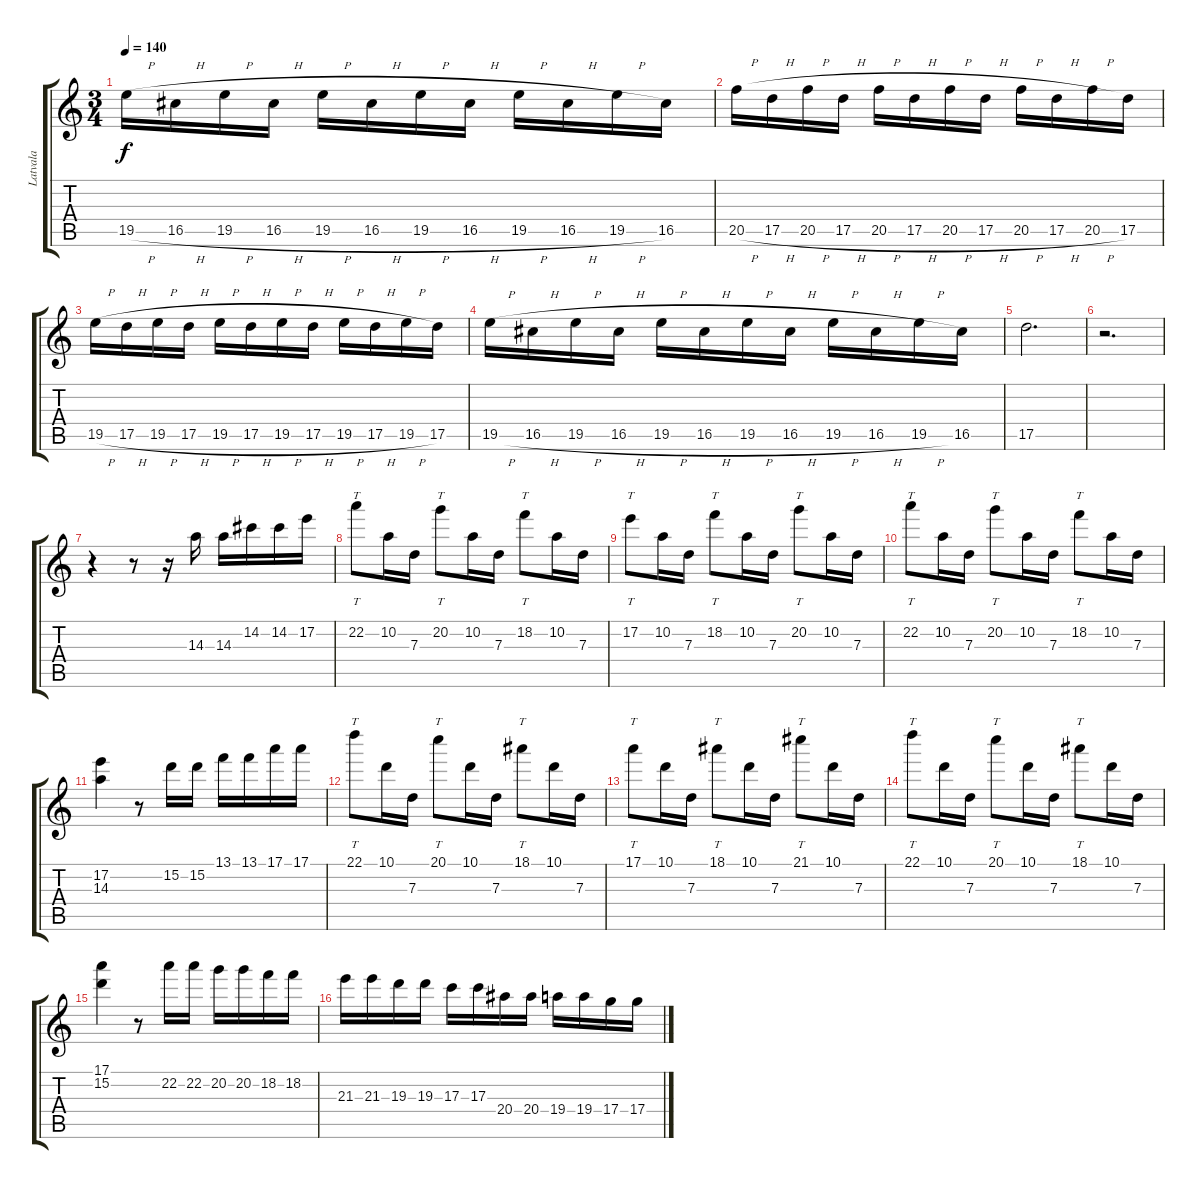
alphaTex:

\track ("Latvala" "Latvala") {instrument overdrivenguitar}
\staff {score tabs}
\tuning (E4 B3 G3 D3 A2 E2) {hide}
\ts (3 4)
\tempo 140
\clef g2
\ks c
19.5{h}.16{dy f} 16.5{h}.16 19.5{h}.16 16.5{h}.16 19.5{h}.16 16.5{h}.16 19.5{h}.16 16.5{h}.16 19.5{h}.16 16.5{h}.16 19.5{h}.16 16.5.16 |
20.5{h}.16 17.5{h}.16 20.5{h}.16 17.5{h}.16 20.5{h}.16 17.5{h}.16 20.5{h}.16 17.5{h}.16 20.5{h}.16 17.5{h}.16 20.5{h}.16 17.5.16 |
19.5{h}.16 17.5{h}.16 19.5{h}.16 17.5{h}.16 19.5{h}.16 17.5{h}.16 19.5{h}.16 17.5{h}.16 19.5{h}.16 17.5{h}.16 19.5{h}.16 17.5.16 |
19.5{h}.16 16.5{h}.16 19.5{h}.16 16.5{h}.16 19.5{h}.16 16.5{h}.16 19.5{h}.16 16.5{h}.16 19.5{h}.16 16.5{h}.16 19.5{h}.16 16.5.16 |
17.5.2{d} |
r.2{d} |
r.4 r.8 r.16 14.3.16 14.3.16 14.2.16 14.2.16 17.2.16 |
22.2.8{tt} 10.2.16 7.3.16 20.2.8{tt} 10.2.16 7.3.16 18.2.8{tt} 10.2.16 7.3.16 |
17.2.8{tt} 10.2.16 7.3.16 18.2.8{tt} 10.2.16 7.3.16 20.2.8{tt} 10.2.16 7.3.16 |
22.2.8{tt} 10.2.16 7.3.16 20.2.8{tt} 10.2.16 7.3.16 18.2.8{tt} 10.2.16 7.3.16 |
(17.2 14.3).4 r.8 15.2.16 15.2.16 13.1.16 13.1.16 17.1.16 17.1.16 |
22.1.8{tt} 10.1.16 7.3.16 20.1.8{tt} 10.1.16 7.3.16 18.1.8{tt} 10.1.16 7.3.16 |
17.1.8{tt} 10.1.16 7.3.16 18.1.8{tt} 10.1.16 7.3.16 21.1.8{tt} 10.1.16 7.3.16 |
22.1.8{tt} 10.1.16 7.3.16 20.1.8{tt} 10.1.16 7.3.16 18.1.8{tt} 10.1.16 7.3.16 |
(17.1 15.2).4 r.8 22.2.16 22.2.16 20.2.16 20.2.16 18.2.16 18.2.16 |
21.3.16 21.3.16 19.3.16 19.3.16 17.3.16 17.3.16 20.4.16 20.4.16 19.4.16 19.4.16 17.4.16 17.4.16
